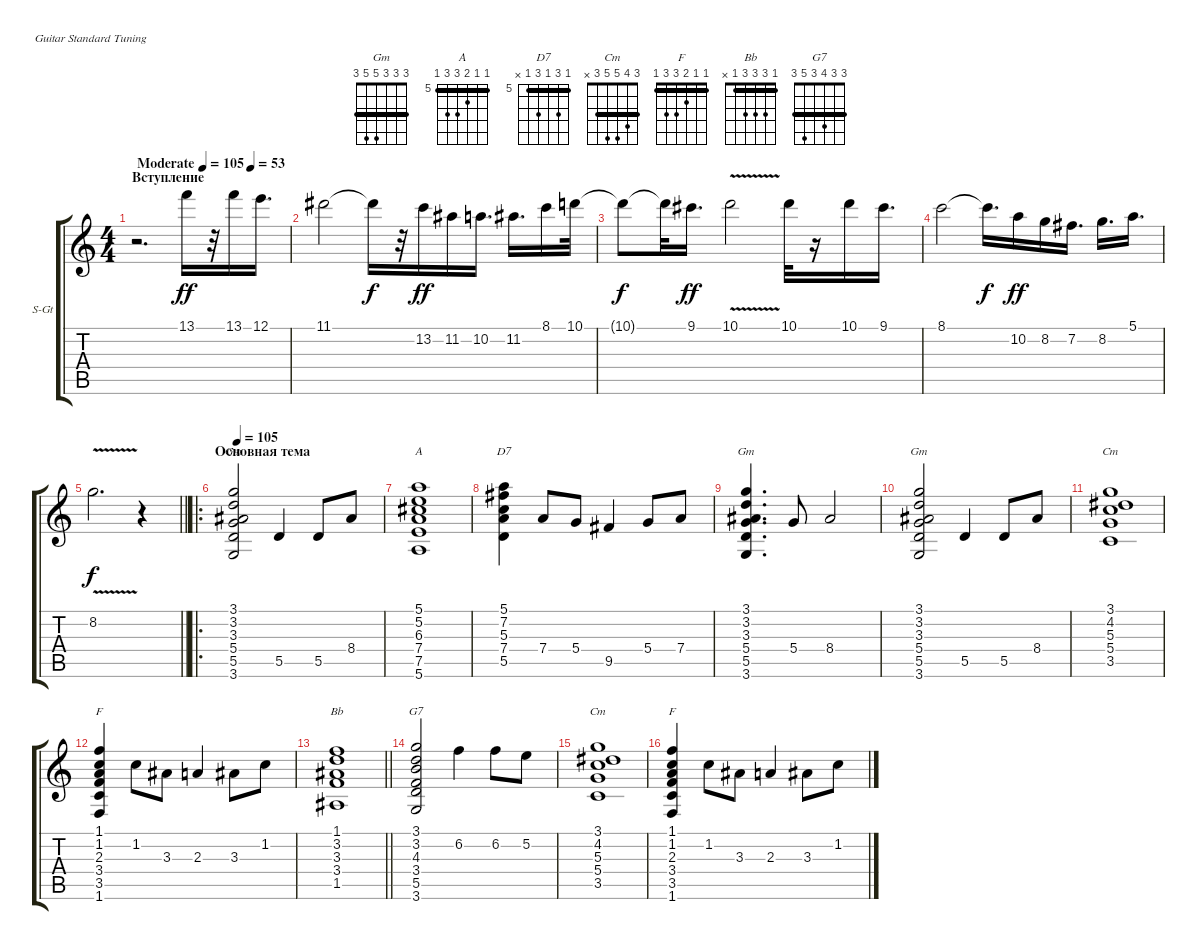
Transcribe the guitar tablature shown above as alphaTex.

\bracketExtendMode groupsimilarinstruments
\firstSystemTrackNameOrientation horizontal
\otherSystemsTrackNameOrientation horizontal
\track ("Acoustic Guirar" "S-Gt") {instrument acousticguitarsteel}
\staff {score tabs}
\tuning (E4 B3 G3 D3 A2 E2)
\chord ("Gm" 3 3 3 5 5 3) {showfingering false barre (3 3 3)}
\chord ("A" 5 5 6 7 7 5) {firstfret 5 showfingering false barre (5 5)}
\chord ("D7" 5 7 5 7 5 x) {firstfret 5 showfingering false barre (5 5)}
\chord ("Cm" 3 4 5 5 3 x) {showfingering false barre 3}
\chord ("F" 1 1 2 3 3 1) {showfingering false barre (1 1)}
\chord ("Bb" 1 3 3 3 1 x) {showfingering false barre 1}
\chord ("G7" 3 3 4 3 5 3) {showfingering false barre (3 3 3)}
\ts (4 4)
\section ("" "Вступление")
\tempo (105 "Moderate")
\tempo (53 0.75)
\clef g2
\scale
1.20807
\ks c
r.2{d dy ff instrument acousticguitarsteel} 13.1.16 r.32 13.1.16 12.1.16{d} |
\beaming (8 2 2 2 2)
\scale
0.930643 11.1.2 11.1{t}.16{dy f} r.32 13.2.16{dy ff} 11.2.16 10.2.16{d} 11.2.16{d} 8.1.16 10.1.32 |
\scale
0.930643 10.1{t}.8{dy f} 10.1{t}.32 9.1.16{d dy ff} 10.1{v}.2 10.1.32 r.16 10.1.16 9.1.16{d} |
\scale
0.930643 8.1.2 8.1{t}.16{d dy f} 10.2.16{dy ff} 8.2.16 7.2.16{d} 8.2.16{d} 5.1.16{d} |
\scale
1.11728
\barLineRight lightlight
8.2{v}.2{d dy f} r.4 |
\ro
\section ("" "Основная тема")
\tempo 105
\scale
0.960908 (3.1 3.2 3.3 5.4 5.5 3.6).2{ch "Gm"} 5.5.4 5.5.8 8.4.8 |
\scale
0.960908 (5.1 5.2 6.3 7.4 7.5 5.6).1{ch "A"} |
\scale
0.960908 (5.1 7.2 5.3 7.4 5.5).4{ch "D7"} 7.4.8 5.4.8 9.5.4 5.4.8 7.4.8 |
\scale
1.11728 (3.1 3.2 3.3 5.4 5.5 3.6).4{d ch "Gm"} 5.4.8 8.4.2 |
\scale
0.960908 (3.1 3.2 3.3 5.4 5.5 3.6).2{ch "Gm"} 5.5.4 5.5.8 8.4.8 |
\scale
0.960908 (3.1 4.2 5.3 5.4 3.5).1{ch "Cm"} |
\scale
0.960908 (1.1 1.2 2.3 3.4 3.5 1.6).4{ch "F"} 1.2.8 3.3.8 2.3.4 3.3.8 1.2.8 |
\scale
1.11728
\barLineRight lightlight
(1.1 3.2 3.3 3.4 1.5).1{ch "Bb"} |
\scale
0.960908 (3.1 3.2 4.3 3.4 5.5 3.6).2{ch "G7"} 6.2.4 6.2.8 5.2.8 |
\scale
0.960908 (3.1 4.2 5.3 5.4 3.5).1{ch "Cm"} |
\scale
0.960908 (1.1 1.2 2.3 3.4 3.5 1.6).4{ch "F"} 1.2.8 3.3.8 2.3.4 3.3.8 1.2.8
